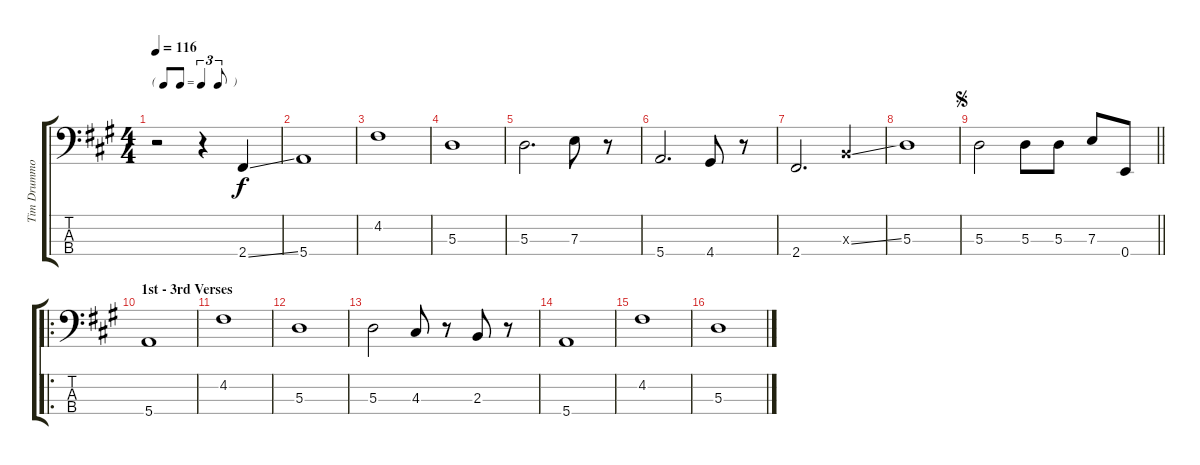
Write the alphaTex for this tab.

\track ("Tim Drummond - Bass" "Tim Drummo") {instrument electricbassfinger}
\staff {score tabs}
\tuning (G2 D2 A1 E1) {hide}
\ts (4 4)
\tf triplet8th
\tempo 116
\clef f4
\ks a
r.2{dy f instrument electricbassfinger} r.4 2.4{ss}.4 |
5.4.1 |
4.2.1 |
5.3.1 |
5.3.2{d} 7.3.8 r.8 |
5.4.2{d} 4.4.8 r.8 |
2.4.2{d} 2.3{ss x}.4 |
5.3.1 |
\jump segno
\barLineRight lightlight
5.3.2 5.3.8 5.3.8 7.3.8 0.4.8 |
\ro
\section ("" "1st - 3rd Verses")
5.4.1 |
4.2.1 |
5.3.1 |
5.3.2 4.3.8 r.8 2.3.8 r.8 |
5.4.1 |
4.2.1 |
5.3.1
